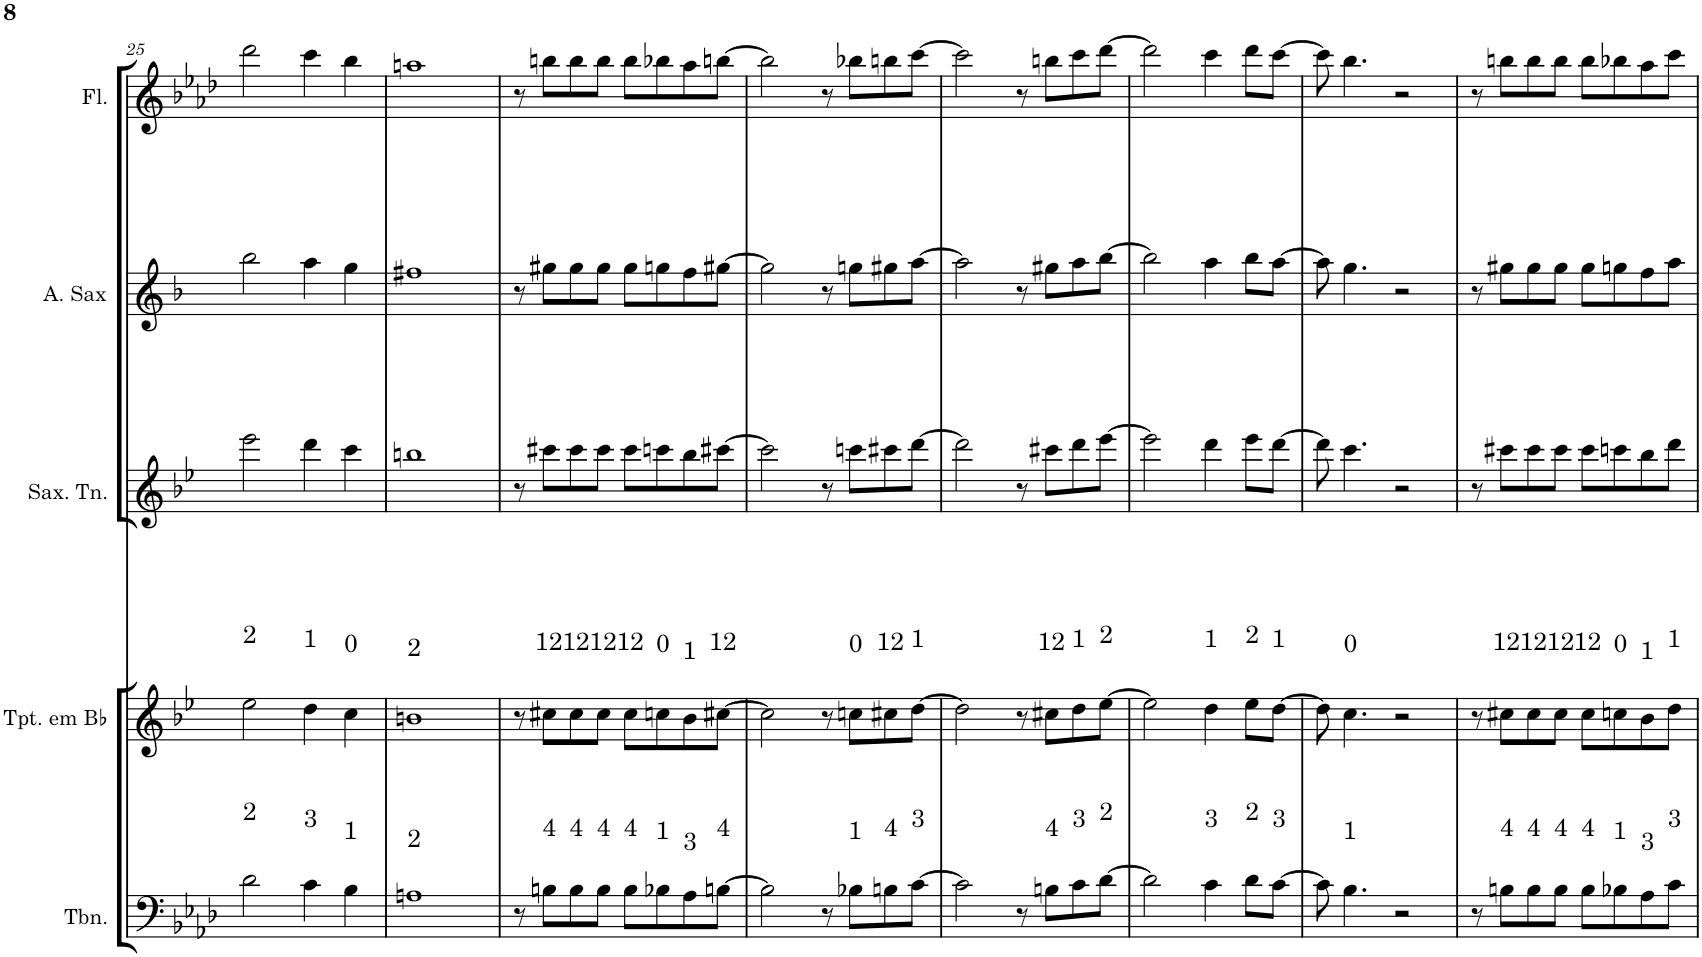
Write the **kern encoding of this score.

**kern	**kern	**kern	**kern	**kern
*part5	*part4	*part3	*part2	*part1
*staff5	*staff4	*staff3	*staff2	*staff1
*I"Trombone	*I"Trompete em Bb	*I"Saxofone Tenor	*I"Saxofone Alto	*I"Flauta Transversal
*I'Tbn.	*I'Tpt. em Bb	*I'Sax. Tn.	*	*I'Fl.
!!LO:PB:g=z
*clefF4	*clefG2	*clefG2	*clefG2	*clefG2
*	*Trd1c2	*Trd8c14	*Trd5c9	*
*k[b-e-a-d-]	*k[b-e-]	*k[b-e-]	*k[b-]	*k[b-e-a-d-]
*M4/4	*M4/4	*M4/4	*M4/4	*M4/4
=25	=25	=25	=25	=25
2d-\	2ee-\	2eee-\	2bb-\	2ddd-\
4c\	4dd\	4ddd\	4aa\	4ccc\
4B-\	4cc\	4ccc\	4gg\	4bb-\
=26	=26	=26	=26	=26
1An	1bn	1bbn	1ff#X	1aan
=27	=27	=27	=27	=27
8r	8r	8r	8r	8r
8Bn\L	8cc#X\L	8ccc#X\L	8gg#X\L	8bbn\L
8B\	8cc#\	8ccc#\	8gg#\	8bb\
8B\J	8cc#\J	8ccc#\J	8gg#\J	8bb\J
8B\L	8cc#\L	8ccc#\L	8gg#\L	8bb\L
8B-X\	8ccn\	8cccn\	8ggn\	8bb-X\
8A-\	8b-\	8bb-\	8ff\	8aa-\
[8Bn\J	[8cc#X\J	[8ccc#X\J	[8gg#X\J	[8bbn\J
=28	=28	=28	=28	=28
2B\]	2cc#\]	2ccc#\]	2gg#\]	2bb\]
8r	8r	8r	8r	8r
8B-X\L	8ccn\L	8cccn\L	8ggn\L	8bb-X\L
8Bn\	8cc#X\	8ccc#X\	8gg#X\	8bbn\
[8c\J	[8dd\J	[8ddd\J	[8aa\J	[8ccc\J
=29	=29	=29	=29	=29
2c\]	2dd\]	2ddd\]	2aa\]	2ccc\]
8r	8r	8r	8r	8r
8Bn\L	8cc#X\L	8ccc#X\L	8gg#X\L	8bbn\L
8c\	8dd\	8ddd\	8aa\	8ccc\
[8d-\J	[8ee-\J	[8eee-\J	[8bb-\J	[8ddd-\J
=30	=30	=30	=30	=30
2d-\]	2ee-\]	2eee-\]	2bb-\]	2ddd-\]
4c\	4dd\	4ddd\	4aa\	4ccc\
8d-\L	8ee-\L	8eee-\L	8bb-\L	8ddd-\L
[8c\J	[8dd\J	[8ddd\J	[8aa\J	[8ccc\J
=31	=31	=31	=31	=31
8c\]	8dd\]	8ddd\]	8aa\]	8ccc\]
4.B-\	4.cc\	4.ccc\	4.gg\	4.bb-\
2r	2r	2r	2r	2r
=32	=32	=32	=32	=32
8r	8r	8r	8r	8r
8Bn\L	8cc#X\L	8ccc#X\L	8gg#X\L	8bbn\L
8B\	8cc#\	8ccc#\	8gg#\	8bb\
8B\J	8cc#\J	8ccc#\J	8gg#\J	8bb\J
8B\L	8cc#\L	8ccc#\L	8gg#\L	8bb\L
8B-X\	8ccn\	8cccn\	8ggn\	8bb-X\
8A-\	8b-\	8bb-\	8ff\	8aa-\
8c\J	8dd\J	8ddd\J	8aa\J	8ccc\J
=	=	=	=	=
*-	*-	*-	*-	*-
